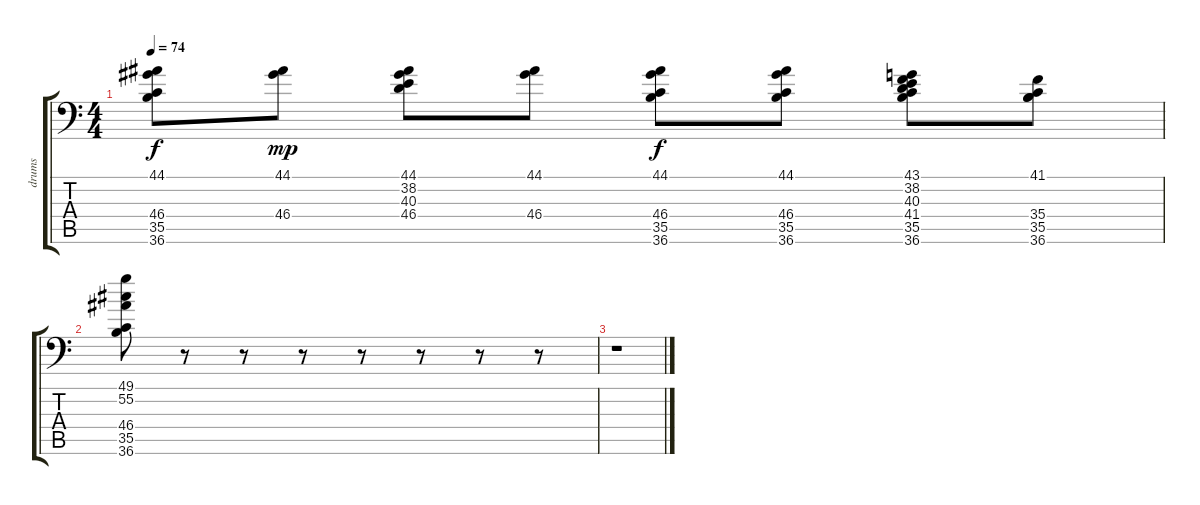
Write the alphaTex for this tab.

\track ("drums" "drums") {instrument acousticgrandpiano}
\staff {score tabs}
\tuning (C-1 C-1 C-1 C-1 C-1 C-1) {hide}
\ts (4 4)
\tempo 74
\clef f4
\ks c
(44.1 46.4 35.5 36.6).8{dy f} (44.1 46.4).8{dy mp} (44.1 38.2 40.3 46.4).8 (44.1 46.4).8 (44.1 46.4 35.5 36.6).8{dy f} (44.1 46.4 35.5 36.6).8 (43.1 38.2 40.3 41.4 35.5 36.6).8 (41.1 35.4 35.5 36.6).8 |
(49.1 55.2 46.4 35.5 36.6).8 r.8 r.8 r.8 r.8 r.8 r.8 r.8 |
r.1
